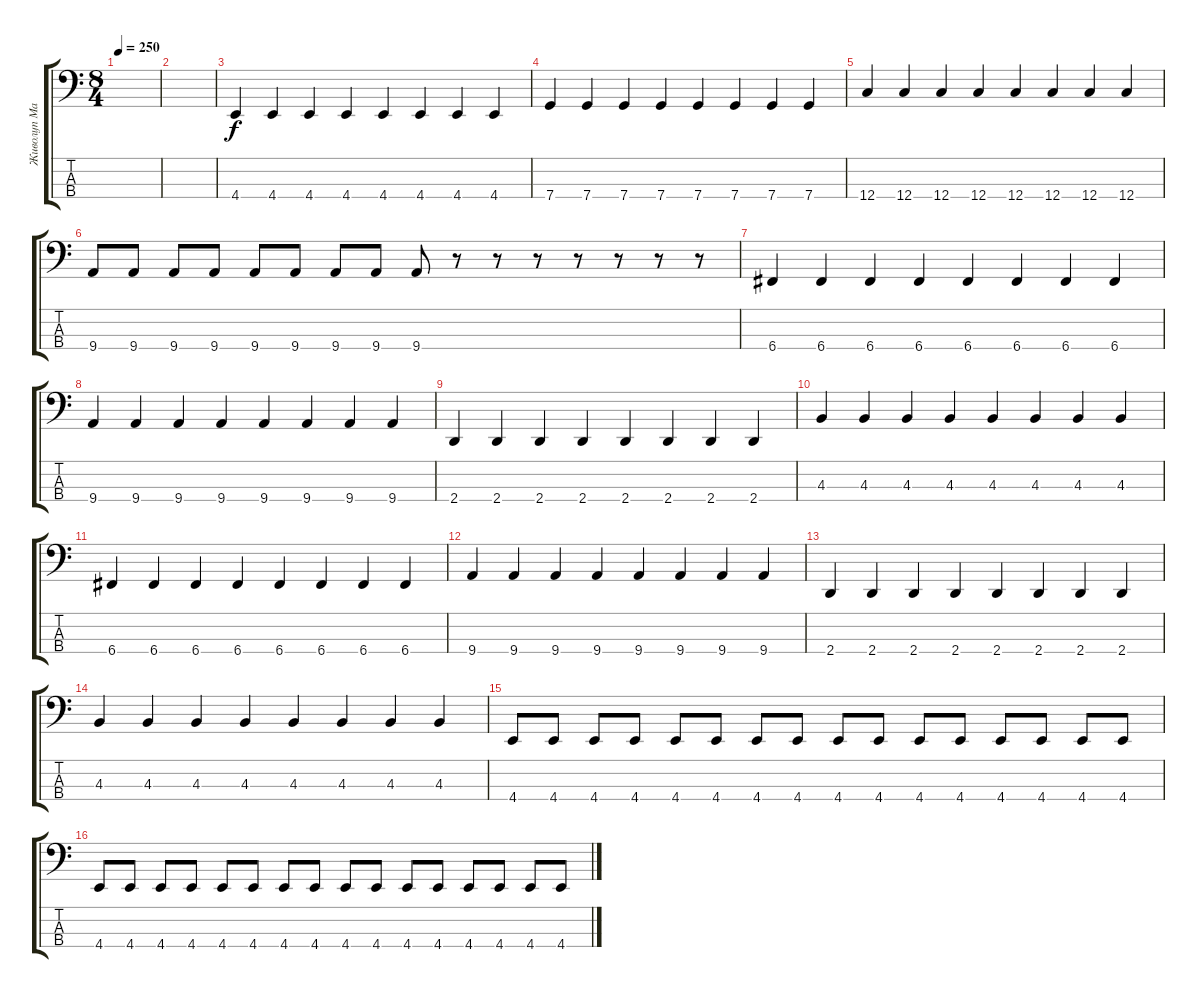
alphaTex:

\track ("Живолуп Максим" "Живолуп Ма") {instrument electricbassfinger}
\staff {score tabs}
\tuning (F2 C2 G1 C1) {hide}
\ts (8 4)
\tempo 250
\clef f4
\ks c
|
|
4.4.4 4.4.4 4.4.4 4.4.4 4.4.4 4.4.4 4.4.4 4.4.4 |
7.4.4 7.4.4 7.4.4 7.4.4 7.4.4 7.4.4 7.4.4 7.4.4 |
12.4.4 12.4.4 12.4.4 12.4.4 12.4.4 12.4.4 12.4.4 12.4.4 |
9.4.8 9.4.8 9.4.8 9.4.8 9.4.8 9.4.8 9.4.8 9.4.8 9.4.8 r.8 r.8 r.8 r.8 r.8 r.8 r.8 |
6.4.4 6.4.4 6.4.4 6.4.4 6.4.4 6.4.4 6.4.4 6.4.4 |
9.4.4 9.4.4 9.4.4 9.4.4 9.4.4 9.4.4 9.4.4 9.4.4 |
2.4.4 2.4.4 2.4.4 2.4.4 2.4.4 2.4.4 2.4.4 2.4.4 |
4.3.4 4.3.4 4.3.4 4.3.4 4.3.4 4.3.4 4.3.4 4.3.4 |
6.4.4 6.4.4 6.4.4 6.4.4 6.4.4 6.4.4 6.4.4 6.4.4 |
9.4.4 9.4.4 9.4.4 9.4.4 9.4.4 9.4.4 9.4.4 9.4.4 |
2.4.4 2.4.4 2.4.4 2.4.4 2.4.4 2.4.4 2.4.4 2.4.4 |
4.3.4 4.3.4 4.3.4 4.3.4 4.3.4 4.3.4 4.3.4 4.3.4 |
4.4.8 4.4.8 4.4.8 4.4.8 4.4.8 4.4.8 4.4.8 4.4.8 4.4.8 4.4.8 4.4.8 4.4.8 4.4.8 4.4.8 4.4.8 4.4.8 |
4.4.8 4.4.8 4.4.8 4.4.8 4.4.8 4.4.8 4.4.8 4.4.8 4.4.8 4.4.8 4.4.8 4.4.8 4.4.8 4.4.8 4.4.8 4.4.8
